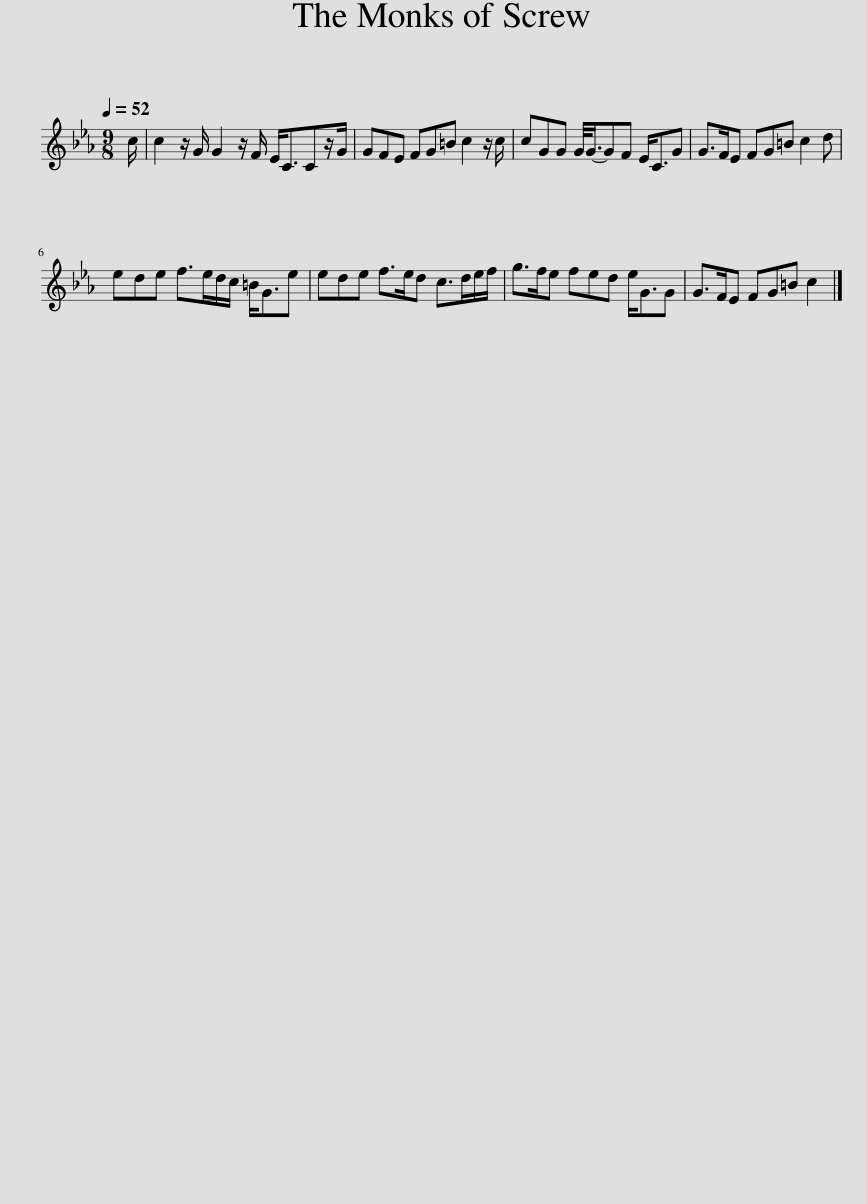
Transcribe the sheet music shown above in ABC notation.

X:1
L:1/8
Q:1/4=52
M:9/8
I:linebreak $
K:Cmin
V:1 treble
V:1
 c/ | c2 z/ G/ G2 z/ F/ E<CCz/G/ | GFE FG=B c2 z/ c/ | cGG G/<G/-GF E<CG | G>FE FG=B c2 d |$ %5
 ede f>ed/c/ =B<Ge | ede f>ed c>de/f/ | g>fe fed e<GG | G>FE FG=B c2 |] %9
